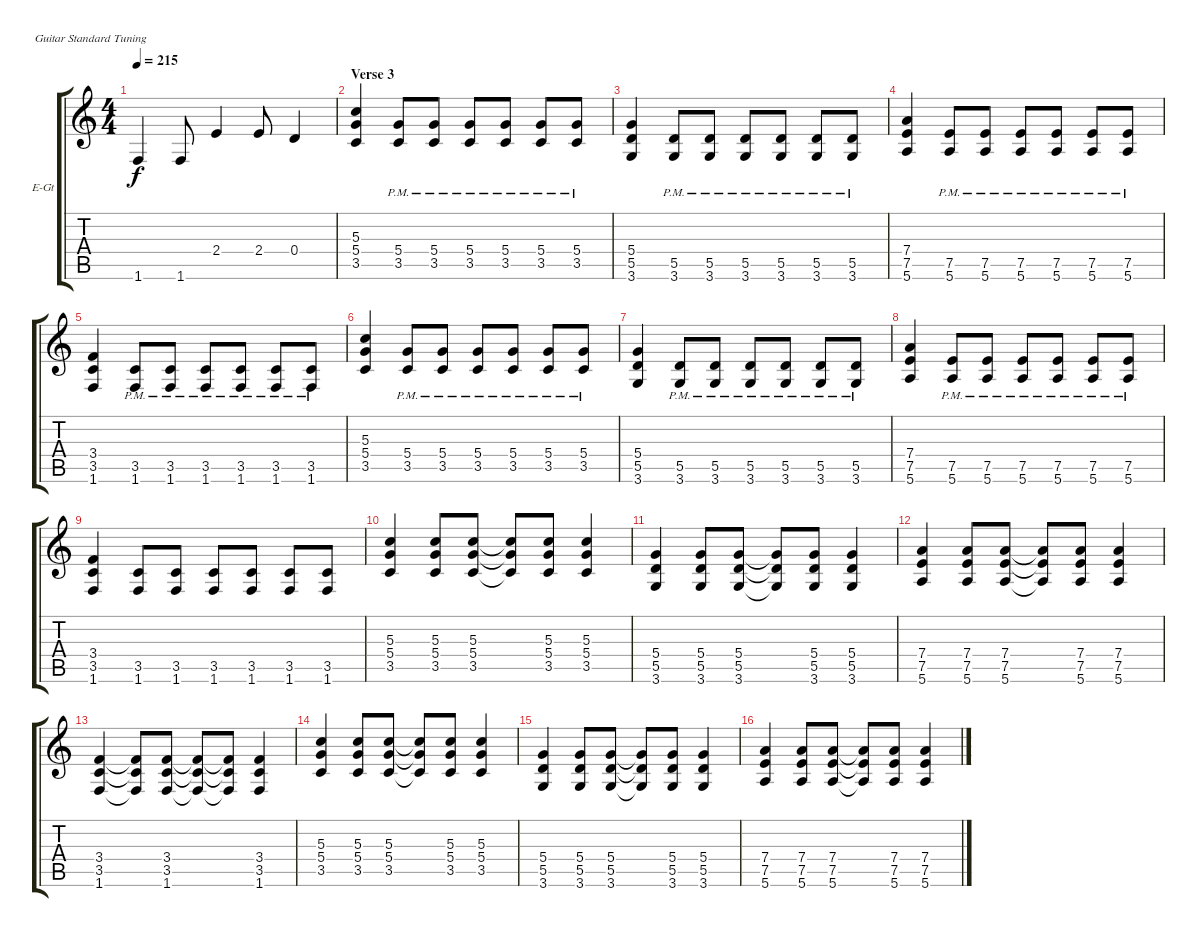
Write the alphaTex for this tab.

\bracketExtendMode groupsimilarinstruments
\firstSystemTrackNameOrientation horizontal
\otherSystemsTrackNameOrientation horizontal
\track ("Electric Guitar 1" "E-Gt") {instrument distortionguitar}
\staff {score tabs}
\tuning (E4 B3 G3 D3 A2 E2)
\ts (4 4)
\tempo 215
\clef g2
\ks c
1.6.4{dy f} 1.6.8 2.4.4 2.4.8 0.4.4 |
\section ("" "Verse 3")
(5.3 5.4 3.5).4 (3.5{pm} 5.4).8 (3.5{pm} 5.4).8 (3.5{pm} 5.4).8 (3.5{pm} 5.4).8 (3.5{pm} 5.4).8 (3.5{pm} 5.4).8 |
(5.4 5.5 3.6).4 (3.6{pm} 5.5).8 (3.6{pm} 5.5).8 (3.6{pm} 5.5).8 (3.6{pm} 5.5).8 (3.6{pm} 5.5).8 (3.6{pm} 5.5).8 |
(7.4 7.5 5.6).4 (5.6{pm} 7.5).8 (5.6{pm} 7.5).8 (5.6{pm} 7.5).8 (5.6{pm} 7.5).8 (5.6{pm} 7.5).8 (5.6{pm} 7.5).8 |
(3.4 3.5 1.6).4 (1.6{pm} 3.5).8 (1.6{pm} 3.5).8 (1.6{pm} 3.5).8 (1.6{pm} 3.5).8 (1.6{pm} 3.5).8 (1.6{pm} 3.5).8 |
(5.3 5.4 3.5).4 (3.5{pm} 5.4).8 (3.5{pm} 5.4).8 (3.5{pm} 5.4).8 (3.5{pm} 5.4).8 (3.5{pm} 5.4).8 (3.5{pm} 5.4).8 |
(5.4 5.5 3.6).4 (3.6{pm} 5.5).8 (3.6{pm} 5.5).8 (3.6{pm} 5.5).8 (3.6{pm} 5.5).8 (3.6{pm} 5.5).8 (3.6{pm} 5.5).8 |
(7.4 7.5 5.6).4 (5.6{pm} 7.5).8 (5.6{pm} 7.5).8 (5.6{pm} 7.5).8 (5.6{pm} 7.5).8 (5.6{pm} 7.5).8 (5.6{pm} 7.5).8 |
(3.4 3.5 1.6).4 (1.6 3.5).8 (1.6 3.5).8 (1.6 3.5).8 (1.6 3.5).8 (1.6 3.5).8 (1.6 3.5).8 |
(5.4 3.5 5.3).4 (5.4 3.5 5.3).8 (5.4 3.5 5.3).8 (5.4{t} 3.5{t} 5.3{t}).8 (5.4 3.5 5.3).8 (5.4 3.5 5.3).4 |
(5.5 3.6 5.4).4 (5.5 3.6 5.4).8 (5.5 3.6 5.4).8 (5.5{t} 3.6{t} 5.4{t}).8 (5.5 3.6 5.4).8 (5.5 3.6 5.4).4 |
(7.5 5.6 7.4).4 (7.5 5.6 7.4).8 (7.5 5.6 7.4).8 (7.5{t} 5.6{t} 7.4{t}).8 (7.5 5.6 7.4).8 (7.5 5.6 7.4).4 |
(3.5 1.6 3.4).4 (3.5{t} 1.6{t} 3.4{t}).8 (3.5 1.6 3.4).8 (3.5{t} 1.6{t} 3.4{t}).8 (3.5{t} 1.6{t} 3.4{t}).8 (3.5 1.6 3.4).4 |
(5.4 3.5 5.3).4 (5.4 3.5 5.3).8 (5.4 3.5 5.3).8 (5.4{t} 3.5{t} 5.3{t}).8 (5.4 3.5 5.3).8 (5.4 3.5 5.3).4 |
(5.5 3.6 5.4).4 (5.5 3.6 5.4).8 (5.5 3.6 5.4).8 (5.5{t} 3.6{t} 5.4{t}).8 (5.5 3.6 5.4).8 (5.5 3.6 5.4).4 |
(7.5 5.6 7.4).4 (7.5 5.6 7.4).8 (7.5 5.6 7.4).8 (7.5{t} 5.6{t} 7.4{t}).8 (7.5 5.6 7.4).8 (7.5 5.6 7.4).4
